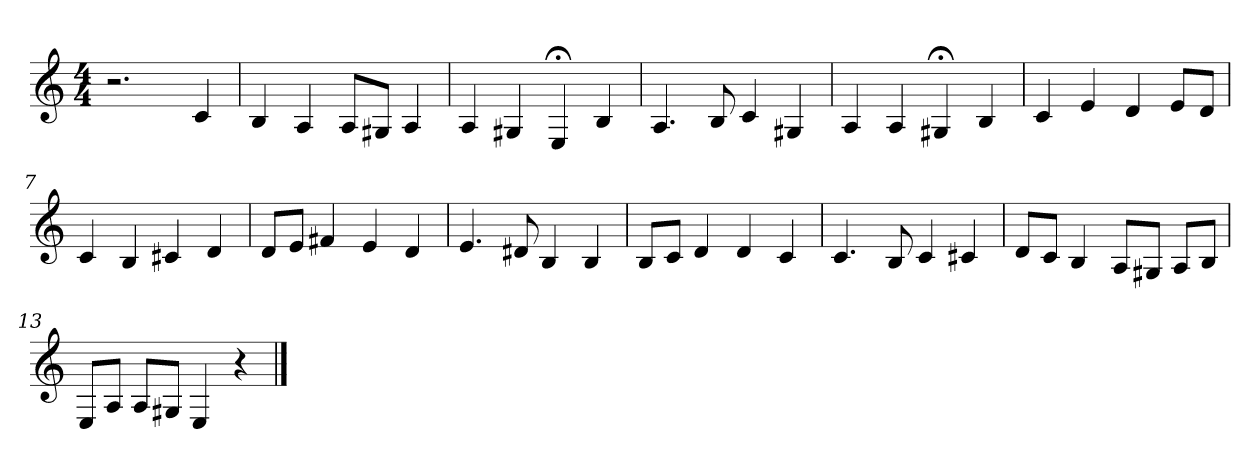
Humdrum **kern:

**kern
*part1
*staff1
*clefG2
*k[]
*C:
*M4/4
=1
2.r
4c
=2
4B
4A
8A/L
8G#X/J
4A
=3
4A
4G#X
4E;<
4B
=4
4.A
8B
4c
4G#X
=5
4A
4A
4G#X;<
4B
=6
4c
4e
4d
8e/L
8d/J
=7
4c
4B
4c#X
4d
=8
8d/L
8e/J
4f#X
4e
4d
=9
4.e
8d#X
4B
4B
=10
8B/L
8c/J
4d
4d
4c
=11
4.c
8B
4c
4c#X
=12
8d/L
8c/J
4B
8A/L
8G#X/J
8A/L
8B/J
=13
8E/L
8A/J
8A/L
8G#X/J
4E
4r
==
*-
